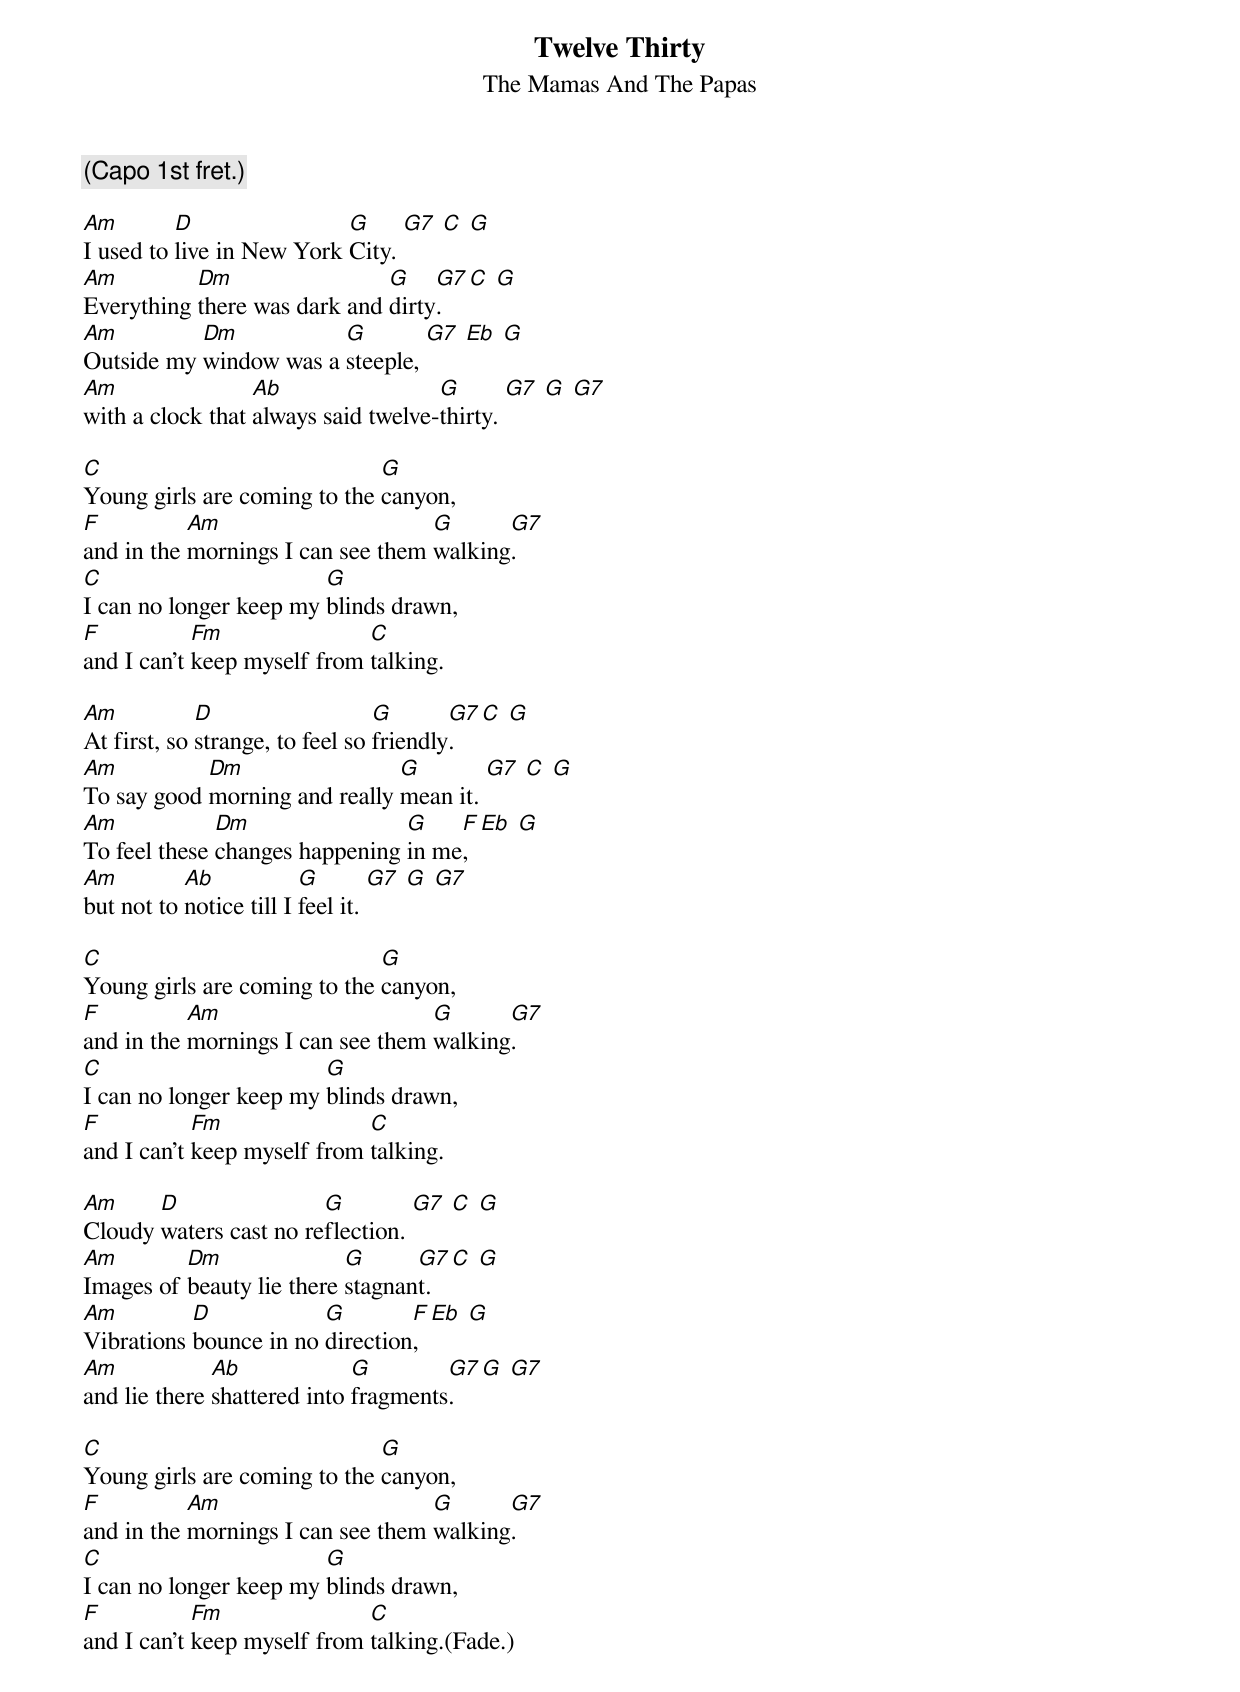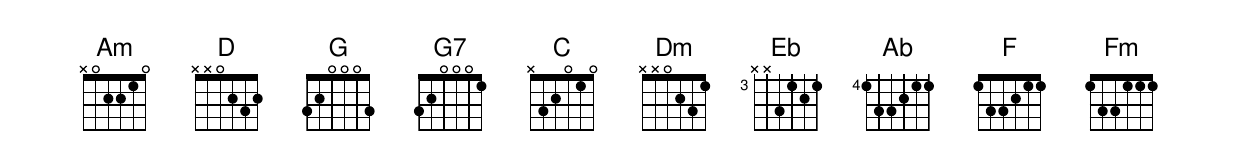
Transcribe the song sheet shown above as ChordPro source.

{title: Twelve Thirty}
{subtitle: The Mamas And The Papas}
{c:           (Capo 1st fret.)}

[Am]I used to [D]live in New York [G]City. [G7] [C] [G]
[Am]Everything [Dm]there was dark and [G]dirty[G7]. [C] [G]
[Am]Outside my [Dm]window was a [G]steeple, [G7] [Eb] [G]
[Am]with a clock that [Ab]always said twelve-[G]thirty. [G7] [G] [G7]

[C]Young girls are coming to the [G]canyon,
[F]and in the [Am]mornings I can see them [G]walking[G7].
[C]I can no longer keep my [G]blinds drawn,
[F]and I can't [Fm]keep myself from [C]talking.

[Am]At first, so [D]strange, to feel so [G]friendly[G7]. [C] [G]
[Am]To say good [Dm]morning and really [G]mean it. [G7] [C] [G]
[Am]To feel these [Dm]changes happening [G]in me[F], [Eb] [G]
[Am]but not to [Ab]notice till I [G]feel it. [G7] [G] [G7]

[C]Young girls are coming to the [G]canyon,
[F]and in the [Am]mornings I can see them [G]walking[G7].
[C]I can no longer keep my [G]blinds drawn,
[F]and I can't [Fm]keep myself from [C]talking.

[Am]Cloudy [D]waters cast no re[G]flection. [G7] [C] [G]
[Am]Images of [Dm]beauty lie there [G]stagnan[G7]t. [C] [G]
[Am]Vibrations [D]bounce in no [G]direction[F], [Eb] [G]
[Am]and lie there [Ab]shattered into [G]fragments[G7]. [G] [G7]

[C]Young girls are coming to the [G]canyon,
[F]and in the [Am]mornings I can see them [G]walking[G7].
[C]I can no longer keep my [G]blinds drawn,
[F]and I can't [Fm]keep myself from [C]talking.(Fade.)
